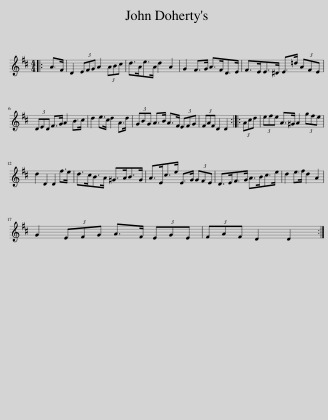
X:1
L:1/8
M:4/4
I:linebreak $
K:D
V:1 treble
V:1
|: A>F | D2 (3EFG A2 (3ABc | d>Ae>A d2 A2 | G2 F>G A>FD>E | F>EE>^D E>=d (3AFE |$ %5
 (3DED F>G A2 B>c | d2 e>c d2 A>d | (3GBG A>B A>F (3EFG | (3FAF D2 D2 :: (3Acd | %10
 (3efe A>^G A2 (3gfe |$ d2 D2 D2 f>e | d>cB>A ^G>AB>G | A>Ec>e E>G (3GFE | D>EF>G A>Bc>e | %15
 d2 e>f d2 A2 |$ G2 (3EFG A>F (3EGE | (3FAF D2 D2 :| %18
